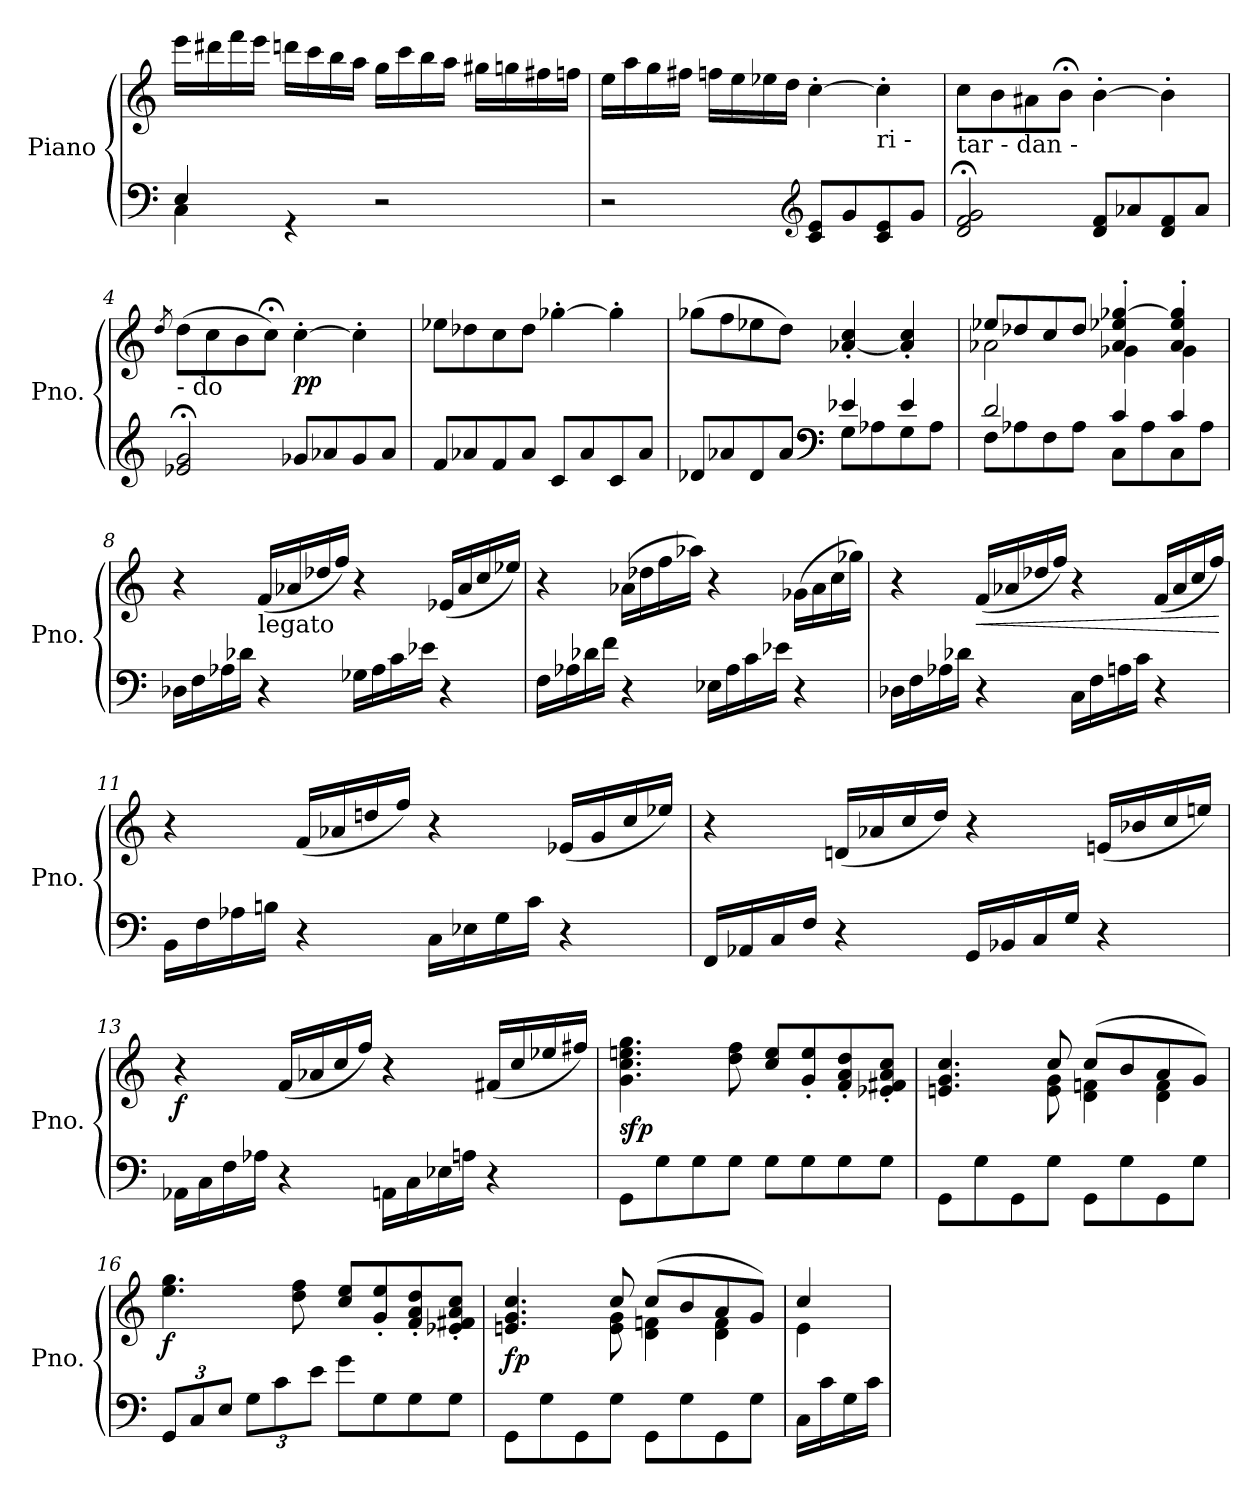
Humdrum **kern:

**kern	**kern	**dynam
*part1	*part1	*part1
*staff2	*staff1	*staff1/2
*I"Piano	*	*
*I'Pno.	*	*
*clefF4	*clefG2	*
*k[]	*k[]	*
=1	=1	=1
*^	*	*
4E/	4C\	16eee\LL	.
.	.	16ddd#X\	.
.	.	16fff\	.
.	.	16eee\JJ	.
4rGG	2.ryy	16dddn\LL	.
.	.	16ccc\	.
.	.	16bb\	.
.	.	16aa\JJ	.
2r	.	16gg\LL	.
.	.	16ccc\	.
.	.	16bb\	.
.	.	16aa\JJ	.
.	.	16gg#X\LL	.
.	.	16ggn\	.
.	.	16ff#X\	.
.	.	16ffn\JJ	.
*v	*v	*	*
=2	=2	=2
2r	16ee\LL	.
.	16aa\	.
.	16gg\	.
.	16ff#X\JJ	.
.	16ffn\LL	.
.	16ee\	.
.	16ee-X\	.
.	16dd\JJ	.
*clefG2	*	*
8c/ 8e/L	[4cc'\	.
8g/	.	.
!	!LO:TX:b:t=ri   -	!
8c/ 8e/	4cc'\]	.
8g/J	.	.
=3	=3	=3
!	!LO:TX:b:t=tar       -    dan    -	!
2d/;< 2f/;< 2g/;<	8cc\L	.
.	8b\	.
.	8a#X\	.
.	8b;<\J	.
8d/ 8f/L	[4b'\	.
8a-X/	.	.
8d/ 8f/	4b'\]	.
8a-/J	.	.
!!LO:LB:g=z
=4	=4	=4
.	8qdd/	.
!	!LO:TX:b:t=-  do	!
2e-X/;< 2g/;<	(8dd\L	.
.	8cc\	.
.	8b\	.
.	8cc;<\J)	.
!	!	!LO:DY:b
8g-X/L	[4cc'\	pp
8a-X/	.	.
8g-/	4cc'\]	.
8a-/J	.	.
=5	=5	=5
8f/L	8ee-X\L	.
8a-X/	8dd-X\	.
8f/	8cc\	.
8a-/J	8dd-\J	.
8c/L	[4gg-X'\	.
8a-/	.	.
8c/	4gg-'\]	.
8a-/J	.	.
=6	=6	=6
*^	*	*
8d-X/L	2ryy	(8gg-X\L	.
8a-X/	.	8ff\	.
8d-/	.	8ee-X\	.
8a-/J	.	8dd\J)	.
*clefF4	*	*	*
4e-X/	8G\L	[4a-X/' 4cc/'	.
.	8A-X\	.	.
4e-/	8G\	4a-/]' 4cc/'	.
.	8A-\J	.	.
=7	=7	=7	=7
*	*	*^	*
2d/	8F\L	8ee-X/L	2a-X\	.
.	8A-X\	8dd-X/	.	.
.	8F\	8cc/	.	.
.	8A-\J	8dd-/J	.	.
4c/	8C\L	4a-/' 4ee-X/' [4gg-X/'	4g-X\	.
.	8A-\	.	.	.
4c/	8C\	4a-/' 4ee-/' 4gg-/]'	4g-\	.
.	8A-\J	.	.	.
*v	*v	*	*	*
*	*v	*v	*
!!LO:LB:g=z
=8	=8	=8
16D-X\LL	4r	.
16F\	.	.
16A-X\	.	.
16d-X\JJ	.	.
!	!LO:TX:b:t=legato	!
4r	(16f/LL	.
.	16a-X/	.
.	16dd-X/	.
.	16ff/JJ)	.
16G-X\LL	4r	.
16A-\	.	.
16c\	.	.
16e-X\JJ	.	.
4r	(16e-X/LL	.
.	16a-/	.
.	16cc/	.
.	16ee-X/JJ)	.
=9	=9	=9
16F\LL	4r	.
16A-X\	.	.
16d-X\	.	.
16f\JJ	.	.
4r	(16a-X\LL	.
.	16dd-X\	.
.	16ff\	.
.	16aa-X\JJ)	.
16E-X\LL	4r	.
16A-\	.	.
16c\	.	.
16e-X\JJ	.	.
4r	(16g-X\LL	.
.	16a-\	.
.	16cc\	.
.	16gg-X\JJ)	.
!!LO:LB:g=z
=10	=10	=10
16D-X\LL	4r	.
16F\	.	.
16A-X\	.	.
16d-X\JJ	.	.
!	!	!LO:HP:b
4r	(16f/LL	<
.	16a-X/	.
.	16dd-X/	.
.	16ff/JJ)	.
16C\LL	4r	.
16F\	.	.
16An\	.	.
16c\JJ	.	.
4r	(16f/LL	.
.	16a-/	.
.	16cc/	.
.	16ff/JJ)	.
.	.	[
=11	=11	=11
16BB\LL	4r	.
16F\	.	.
16A-X\	.	.
16Bn\JJ	.	.
4r	(16f/LL	.
.	16a-X/	.
.	16ddn/	.
.	16ff/JJ)	.
16C\LL	4r	.
16E-X\	.	.
16G\	.	.
16c\JJ	.	.
4r	(16e-X/LL	.
.	16g/	.
.	16cc/	.
.	16ee-X/JJ)	.
!!LO:LB:g=z
=12	=12	=12
16FF/LL	4r	.
16AA-X/	.	.
16C/	.	.
16F/JJ	.	.
4r	(16dn/LL	.
.	16a-X/	.
.	16cc/	.
.	16dd/JJ)	.
16GG/LL	4r	.
16BB-X/	.	.
16C/	.	.
16G/JJ	.	.
4r	(16en/LL	.
.	16b-X/	.
.	16cc/	.
.	16een/JJ)	.
=13	=13	=13
!	!	!LO:DY:b
16AA-X\LL	4r	f
16C\	.	.
16F\	.	.
16A-X\JJ	.	.
4r	(16f/LL	.
.	16a-X/	.
.	16cc/	.
.	16ff/JJ)	.
16AAn\LL	4r	.
16C\	.	.
16E-X\	.	.
16An\JJ	.	.
4r	(16f#X/LL	.
.	16cc/	.
.	16ee-X/	.
.	16ff#X/JJ)	.
!!LO:PB:g=z
=14	=14	=14
!	!	!LO:DY:b
8GG\L	4.g\ 4.cc\ 4.een\ 4.gg\	sfp
8G\	.	.
8G\	.	.
8G\J	8dd\ 8ff\	.
8G\L	8cc/ 8ee/L	.
8G\	8g/' 8ee/'	.
8G\	8f/' 8a/' 8dd/'	.
8G\J	8e-X/' 8f#X/' 8a/' 8cc/'J	.
=15	=15	=15
*	*^	*
8GG\L	4.en/ 4.g/ 4.cc/	4.ryy	.
8G\	.	.	.
8GG\	.	.	.
8G\J	8cc/	8e\ 8g\	.
8GG\L	(8cc/L	4d\ 4fn\	.
8G\	8b/	.	.
8GG\	8a/	4d\ 4f\	.
8G\J	8g/J)	.	.
*	*v	*v	*
=16	=16	=16
*Xbrackettup	*	*
!	!	!LO:DY:b
12GG/L	4.ee\ 4.gg\	f
12C/	.	.
12E/J	.	.
12G\L	.	.
12c\	.	.
.	8dd\ 8ff\	.
12e\J	.	.
8g\L	8cc/ 8ee/L	.
8G\	8g/' 8ee/'	.
8G\	8f/' 8a/' 8dd/'	.
8G\J	8e-X/' 8f#X/' 8a/' 8cc/'J	.
=17	=17	=17
*	*^	*
!	!	!	!LO:DY:b
8GG\L	4.en/ 4.g/ 4.cc/	4.ryy	fp
8G\	.	.	.
8GG\	.	.	.
8G\J	8cc/	8e\ 8g\	.
8GG\L	(8cc/L	4d\ 4fn\	.
8G\	8b/	.	.
8GG\	8a/	4d\ 4f\	.
8G\J	8g/J)	.	.
!!LO:LB:g=z	!!
=18	=18	=18	=18
16C\LL	4cc/	4e\	.
16c\	.	.	.
16G\	.	.	.
16c\JJ	.	.	.
*	*v	*v	*
=	=	=
*-	*-	*-
